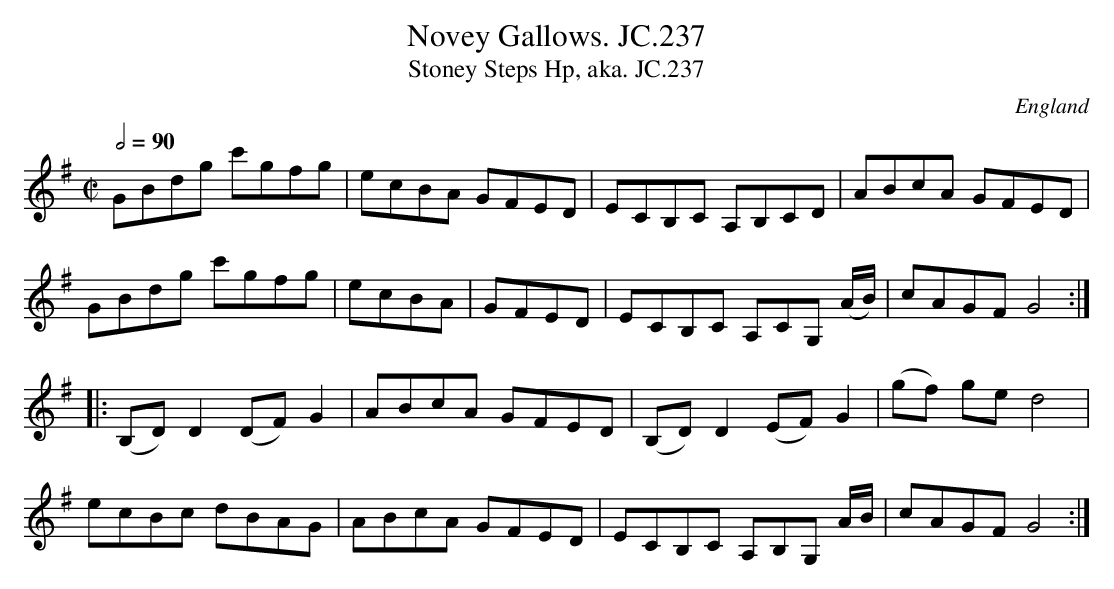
X:1
T:Novey Gallows. JC.237
T:Stoney Steps Hp, aka. JC.237
L:1/8
M:C|
O:England
Q:2/4=90
K:G
GBdg c'gfg|\
ecBA GFED|ECB,C A,B,CD|ABcA GFED|!
GBdg c'gfg|ecBA| GFED|ECB,C A,CG, (A/B/ )|cAGFG4:||:!
(B,D)D2(DF)G2|ABcA GFED|(B,D)D2(EF)G2|(gf) ged4|!
ecBc dBAG|ABcA GFED|ECB,C A,B,G, A/B/|cAGFG4:|
